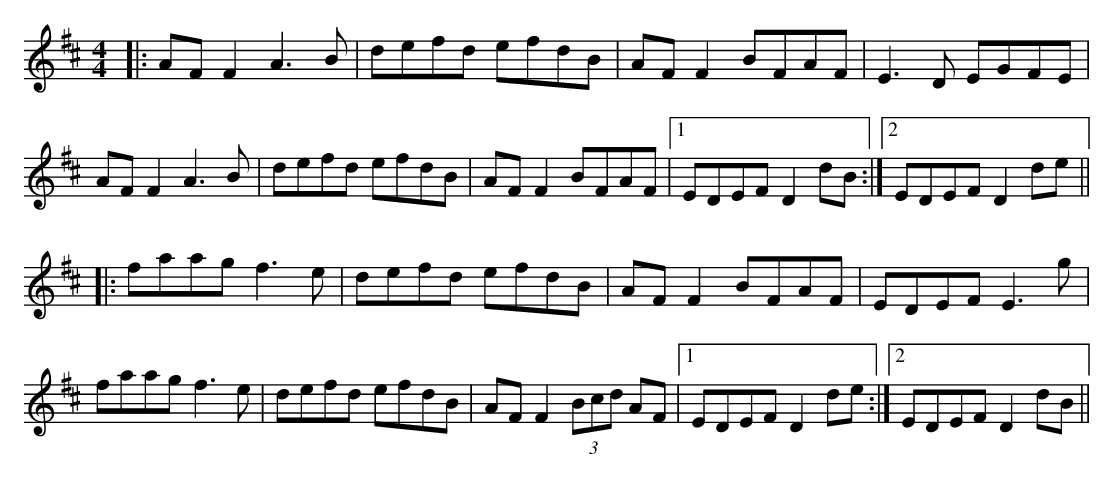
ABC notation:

X:1
M:4/4
K:D
|:AF F2 A3B|defd efdB|AF F2 BFAF|E3D EGFE|
AF F2 A3B|defd efdB|AF F2 BFAF|1 EDEF D2 dB:|2 EDEF D2 de||
|:faag f3e|defd efdB|AF F2 BFAF|EDEF E3g|
faag f3e|defd efdB|AF F2 (3Bcd AF|1 EDEF D2 de:|2 EDEF D2 dB||
